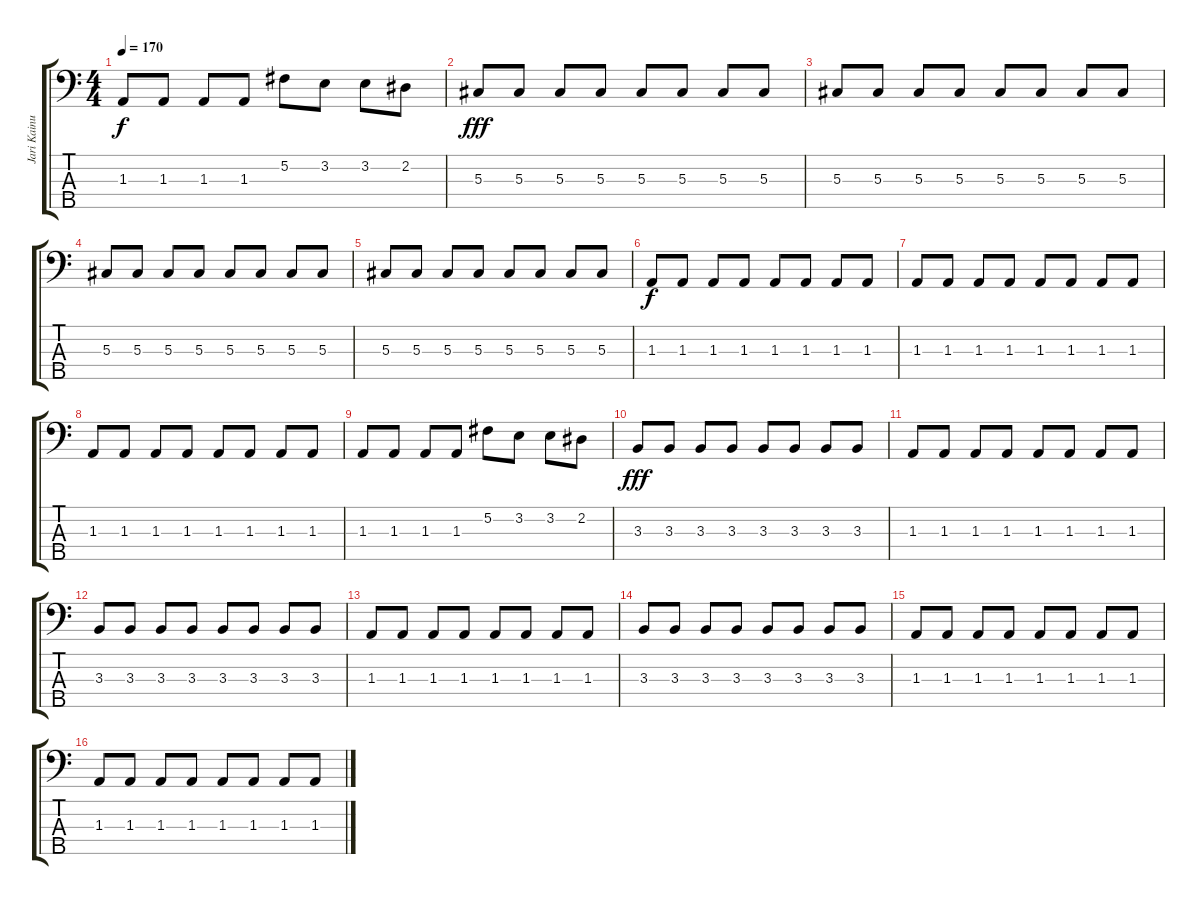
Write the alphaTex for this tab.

\track ("Jari Kainulainen" "Jari Kainu") {instrument electricbassfinger}
\staff {score tabs}
\tuning (Gb2 Db2 Ab1 Eb1 Bb0) {hide}
\ts (4 4)
\tempo 170
\clef f4
\ks c
1.3.8{dy f} 1.3.8 1.3.8 1.3.8 5.2.8 3.2.8 3.2.8 2.2.8 |
5.3.8{dy fff} 5.3.8 5.3.8 5.3.8 5.3.8 5.3.8 5.3.8 5.3.8 |
5.3.8 5.3.8 5.3.8 5.3.8 5.3.8 5.3.8 5.3.8 5.3.8 |
5.3.8 5.3.8 5.3.8 5.3.8 5.3.8 5.3.8 5.3.8 5.3.8 |
5.3.8 5.3.8 5.3.8 5.3.8 5.3.8 5.3.8 5.3.8 5.3.8 |
1.3.8{dy f} 1.3.8 1.3.8 1.3.8 1.3.8 1.3.8 1.3.8 1.3.8 |
1.3.8 1.3.8 1.3.8 1.3.8 1.3.8 1.3.8 1.3.8 1.3.8 |
1.3.8 1.3.8 1.3.8 1.3.8 1.3.8 1.3.8 1.3.8 1.3.8 |
1.3.8 1.3.8 1.3.8 1.3.8 5.2.8 3.2.8 3.2.8 2.2.8 |
3.3.8{dy fff} 3.3.8 3.3.8 3.3.8 3.3.8 3.3.8 3.3.8 3.3.8 |
1.3.8 1.3.8 1.3.8 1.3.8 1.3.8 1.3.8 1.3.8 1.3.8 |
3.3.8 3.3.8 3.3.8 3.3.8 3.3.8 3.3.8 3.3.8 3.3.8 |
1.3.8 1.3.8 1.3.8 1.3.8 1.3.8 1.3.8 1.3.8 1.3.8 |
3.3.8 3.3.8 3.3.8 3.3.8 3.3.8 3.3.8 3.3.8 3.3.8 |
1.3.8 1.3.8 1.3.8 1.3.8 1.3.8 1.3.8 1.3.8 1.3.8 |
1.3.8 1.3.8 1.3.8 1.3.8 1.3.8 1.3.8 1.3.8 1.3.8
